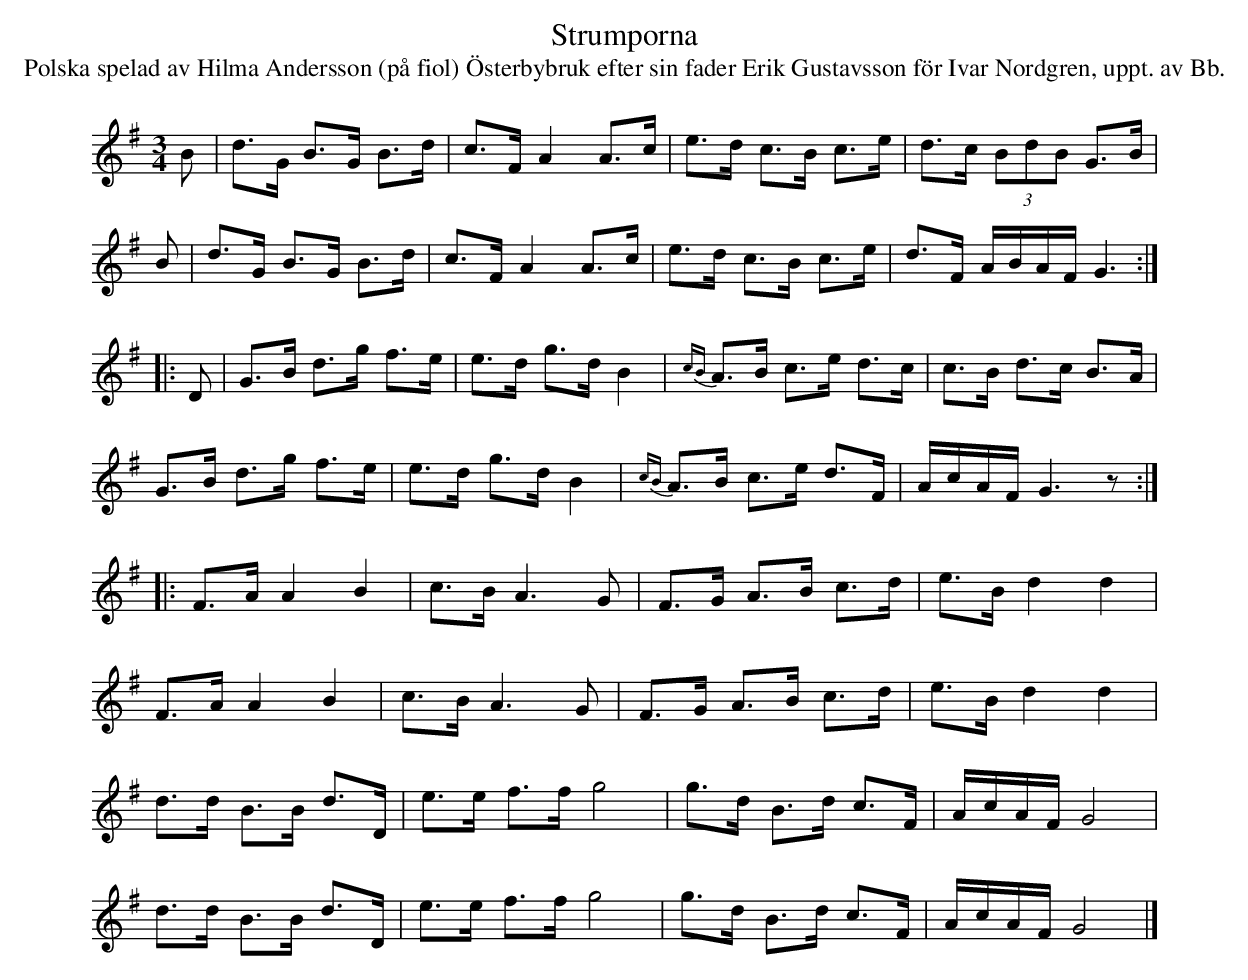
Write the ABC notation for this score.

X:1
T:Strumporna
T:Polska spelad av Hilma Andersson (på fiol) Österbybruk efter sin fader Erik Gustavsson för Ivar Nordgren, uppt. av Bb.
M:3/4
L:1/8
K:G
B | d>G B>G B>d | c>F A2 A>c | e>d c>B c>e | d>c (3BdB G>B |
B | d>G B>G B>d | c>F A2 A>c | e>d c>B c>e | d>F A/B/A/F/ G3 ::
D | G>B d>g f>e | e>d g>d B2 | {cB}A>B c>e d>c | c>B d>c B>A |
    G>B d>g f>e | e>d g>d B2 | {cB}A>B c>e d>F | A/c/A/F/ G3 z ::
    F>A A2 B2 | c>B A3 G | F>G A>B c>d | e>B d2 d2 |
    F>A A2 B2 | c>B A3 G | F>G A>B c>d | e>B d2 d2 |
    d>d B>B d>D | e>e f>f g4 | g>d B>d c>F | A/c/A/F/ G4 |
    d>d B>B d>D | e>e f>f g4 | g>d B>d c>F | A/c/A/F/ G4 |]
